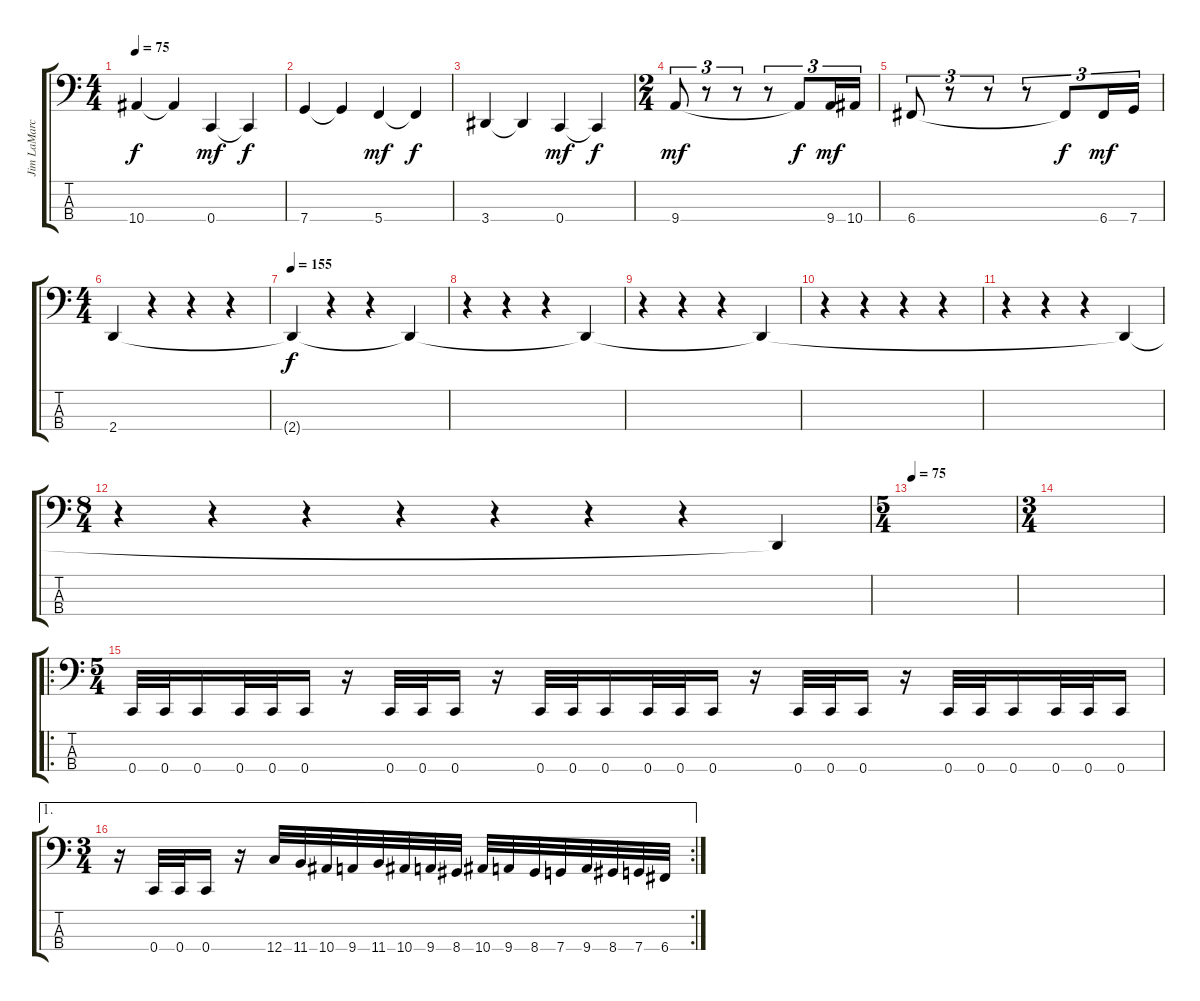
\track ("Jim LaMarca" "Jim LaMarc") {instrument electricbasspick}
\staff {score tabs}
\tuning (F2 C2 G1 C1) {hide}
\ts (4 4)
\tempo 75
\clef f4
\ks c
10.4.4{dy f} 10.4{t}.4 0.4.4{dy mf} 0.4{t}.4{dy f} |
7.4.4 7.4{t}.4 5.4.4{dy mf} 5.4{t}.4{dy f} |
3.4.4 3.4{t}.4 0.4.4{dy mf} 0.4{t}.4{dy f} |
\ts (2 4)
9.4.8{tu (3 2) dy mf} r.8{tu (3 2)} r.8{tu (3 2)} r.8{tu (3 2)} 9.4{t}.8{tu (3 2) dy f} 9.4.16{tu (3 2) dy mf} 10.4.16{tu (3 2)} |
6.4.8{tu (3 2)} r.8{tu (3 2)} r.8{tu (3 2)} r.8{tu (3 2)} 6.4{t}.8{tu (3 2) dy f} 6.4.16{tu (3 2) dy mf} 7.4.16{tu (3 2)} |
\ts (4 4)
2.4.4 r.4 r.4 r.4 |
\tempo 155
2.4{t}.4{dy f} r.4 r.4 2.4{t}.4 |
r.4 r.4 r.4 2.4{t}.4 |
r.4 r.4 r.4 2.4{t}.4 |
r.4 r.4 r.4 r.4 |
r.4 r.4 r.4 2.4{t}.4 |
\ts (8 4)
r.4 r.4 r.4 r.4 r.4 r.4 r.4 2.4{t}.4 |
\ts (5 4)
\tempo 75
|
\ts (3 4)
|
\ro
\ts (5 4)
0.4.32 0.4.32 0.4.16 0.4.32 0.4.32 0.4.16 r.16 0.4.32 0.4.32 0.4.16 r.16 0.4.32 0.4.32 0.4.16 0.4.32 0.4.32 0.4.16 r.16 0.4.32 0.4.32 0.4.16 r.16 0.4.32 0.4.32 0.4.16 0.4.32 0.4.32 0.4.16 |
\ae 1
\rc 2
\ts (3 4)
r.16 0.4.32 0.4.32 0.4.16 r.16 12.4.32 11.4.32 10.4.32 9.4.32 11.4.32 10.4.32 9.4.32 8.4.32 10.4.32 9.4.32 8.4.32 7.4.32 9.4.32 8.4.32 7.4.32 6.4.32
